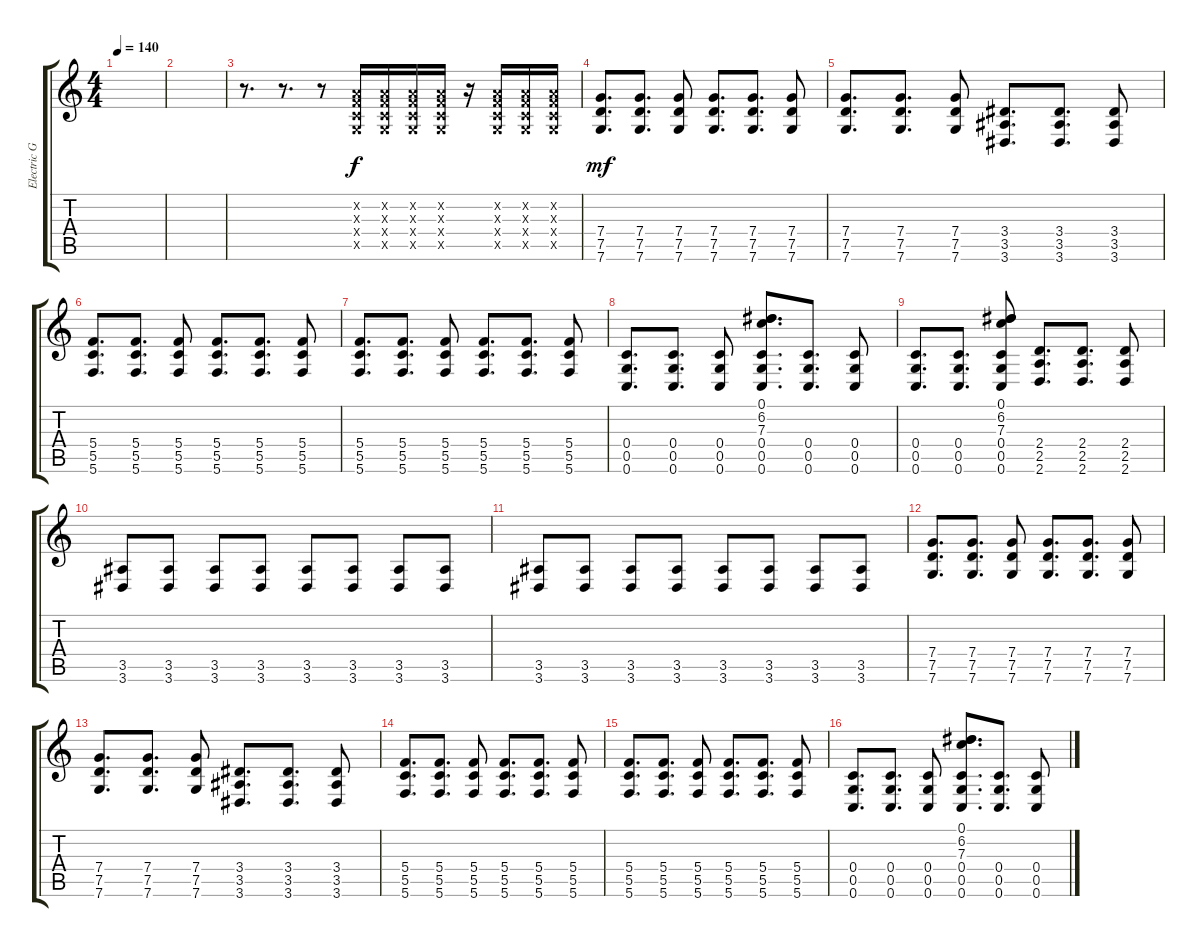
\track ("Electric Guitar" "Electric G") {instrument electricguitarclean}
\staff {score tabs}
\tuning (D4 A3 F3 C3 G2 C2) {hide}
\ts (4 4)
\tempo 140
\clef g2
\ks c
|
|
r.8{d} r.8{d} r.8 (0.2{x} 0.3{x} 0.4{x} 0.5{x}).16{dy f} (0.2{x} 0.3{x} 0.4{x} 0.5{x}).16 (0.2{x} 0.3{x} 0.4{x} 0.5{x}).16 (0.2{x} 0.3{x} 0.4{x} 0.5{x}).16 r.16 (0.2{x} 0.3{x} 0.4{x} 0.5{x}).16 (0.2{x} 0.3{x} 0.4{x} 0.5{x}).16 (0.2{x} 0.3{x} 0.4{x} 0.5{x}).16 |
(7.4 7.5 7.6).8{d dy mf} (7.4 7.5 7.6).8{d} (7.4 7.5 7.6).8 (7.4 7.5 7.6).8{d} (7.4 7.5 7.6).8{d} (7.4 7.5 7.6).8 |
(7.4 7.5 7.6).8{d} (7.4 7.5 7.6).8{d} (7.4 7.5 7.6).8 (3.4 3.5 3.6).8{d} (3.4 3.5 3.6).8{d} (3.4 3.5 3.6).8 |
(5.4 5.5 5.6).8{d} (5.4 5.5 5.6).8{d} (5.4 5.5 5.6).8 (5.4 5.5 5.6).8{d} (5.4 5.5 5.6).8{d} (5.4 5.5 5.6).8 |
(5.4 5.5 5.6).8{d} (5.4 5.5 5.6).8{d} (5.4 5.5 5.6).8 (5.4 5.5 5.6).8{d} (5.4 5.5 5.6).8{d} (5.4 5.5 5.6).8 |
(0.4 0.5 0.6).8{d} (0.4 0.5 0.6).8{d} (0.4 0.5 0.6).8 (0.1 6.2 7.3 0.4 0.5 0.6).8{d} (0.4 0.5 0.6).8{d} (0.4 0.5 0.6).8 |
(0.4 0.5 0.6).8{d} (0.4 0.5 0.6).8{d} (0.1 6.2 7.3 0.4 0.5 0.6).8 (2.4 2.5 2.6).8{d} (2.4 2.5 2.6).8{d} (2.4 2.5 2.6).8 |
(3.5 3.6).8 (3.5 3.6).8 (3.5 3.6).8 (3.5 3.6).8 (3.5 3.6).8 (3.5 3.6).8 (3.5 3.6).8 (3.5 3.6).8 |
(3.5 3.6).8 (3.5 3.6).8 (3.5 3.6).8 (3.5 3.6).8 (3.5 3.6).8 (3.5 3.6).8 (3.5 3.6).8 (3.5 3.6).8 |
(7.4 7.5 7.6).8{d} (7.4 7.5 7.6).8{d} (7.4 7.5 7.6).8 (7.4 7.5 7.6).8{d} (7.4 7.5 7.6).8{d} (7.4 7.5 7.6).8 |
(7.4 7.5 7.6).8{d} (7.4 7.5 7.6).8{d} (7.4 7.5 7.6).8 (3.4 3.5 3.6).8{d} (3.4 3.5 3.6).8{d} (3.4 3.5 3.6).8 |
(5.4 5.5 5.6).8{d} (5.4 5.5 5.6).8{d} (5.4 5.5 5.6).8 (5.4 5.5 5.6).8{d} (5.4 5.5 5.6).8{d} (5.4 5.5 5.6).8 |
(5.4 5.5 5.6).8{d} (5.4 5.5 5.6).8{d} (5.4 5.5 5.6).8 (5.4 5.5 5.6).8{d} (5.4 5.5 5.6).8{d} (5.4 5.5 5.6).8 |
(0.4 0.5 0.6).8{d} (0.4 0.5 0.6).8{d} (0.4 0.5 0.6).8 (0.1 6.2 7.3 0.4 0.5 0.6).8{d} (0.4 0.5 0.6).8{d} (0.4 0.5 0.6).8
